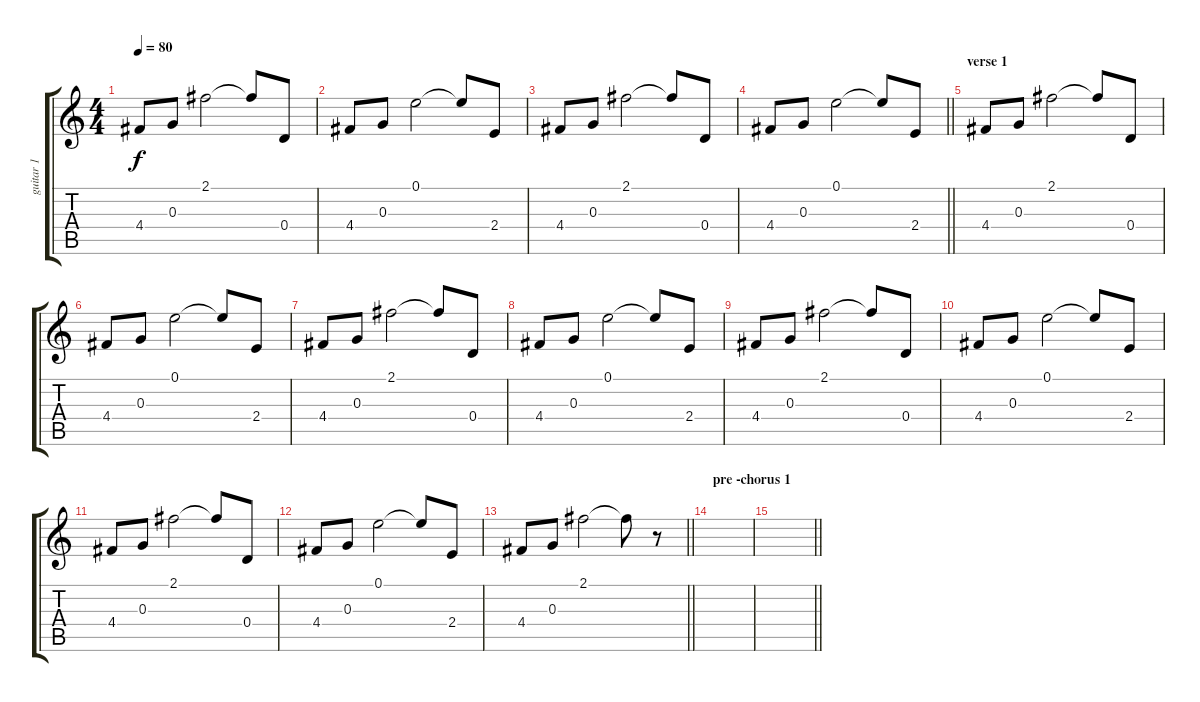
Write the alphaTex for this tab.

\track ("guitar 1" "guitar 1") {instrument electricguitarjazz}
\staff {score tabs}
\tuning (E4 B3 G3 D3 A2 E2) {hide}
\ts (4 4)
\tempo 80
\clef g2
\ks c
4.4.8{dy f} 0.3.8 2.1.2 2.1{t}.8 0.4.8 |
4.4.8 0.3.8 0.1.2 0.1{t}.8 2.4.8 |
4.4.8 0.3.8 2.1.2 2.1{t}.8 0.4.8 |
\barLineRight lightlight
4.4.8 0.3.8 0.1.2 0.1{t}.8 2.4.8 |
\section ("" "verse 1")
4.4.8 0.3.8 2.1.2 2.1{t}.8 0.4.8 |
4.4.8 0.3.8 0.1.2 0.1{t}.8 2.4.8 |
4.4.8 0.3.8 2.1.2 2.1{t}.8 0.4.8 |
4.4.8 0.3.8 0.1.2 0.1{t}.8 2.4.8 |
4.4.8 0.3.8 2.1.2 2.1{t}.8 0.4.8 |
4.4.8 0.3.8 0.1.2 0.1{t}.8 2.4.8 |
4.4.8 0.3.8 2.1.2 2.1{t}.8 0.4.8 |
4.4.8 0.3.8 0.1.2 0.1{t}.8 2.4.8 |
\barLineRight lightlight
4.4.8 0.3.8 2.1.2 2.1{t}.8 r.8 |
\section ("" "pre -chorus 1")
|
\barLineRight lightlight
